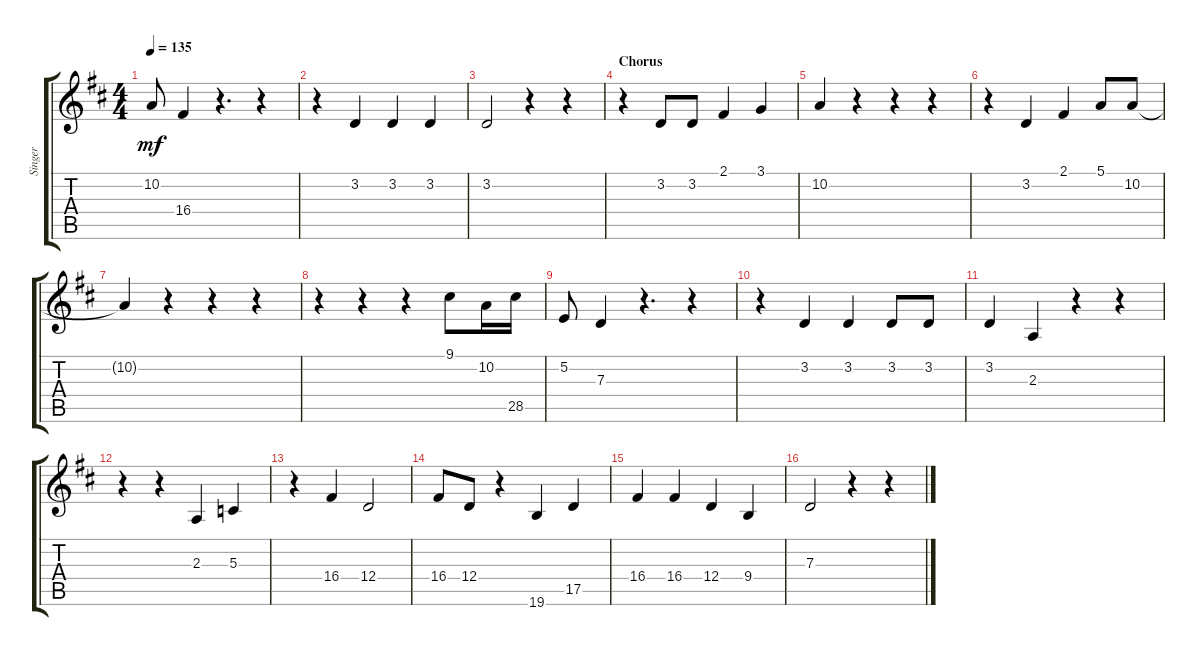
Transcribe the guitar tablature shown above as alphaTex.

\track ("Singer" "Singer") {instrument voiceoohs}
\staff {score tabs}
\tuning (E4 B3 G3 D3 A2 E2) {hide}
\ts (4 4)
\tempo 135
\clef g2
\ks d
10.2.8{dy mf} 16.4.4 r.4{d} r.4 |
r.4 3.2.4 3.2.4 3.2.4 |
3.2.2 r.4 r.4 |
\section ("" "Chorus")
r.4 3.2.8 3.2.8 2.1.4 3.1.4 |
10.2.4 r.4 r.4 r.4 |
r.4 3.2.4 2.1.4 5.1.8 10.2.8 |
10.2{t}.4 r.4 r.4 r.4 |
r.4 r.4 r.4 9.1.8 10.2.16 28.5.16 |
5.2.8 7.3.4 r.4{d} r.4 |
r.4 3.2.4 3.2.4 3.2.8 3.2.8 |
3.2.4 2.3.4 r.4 r.4 |
r.4 r.4 2.3.4 5.3.4 |
r.4 16.4.4 12.4.2 |
16.4.8 12.4.8 r.4 19.6.4 17.5.4 |
16.4.4 16.4.4 12.4.4 9.4.4 |
7.3.2 r.4 r.4
